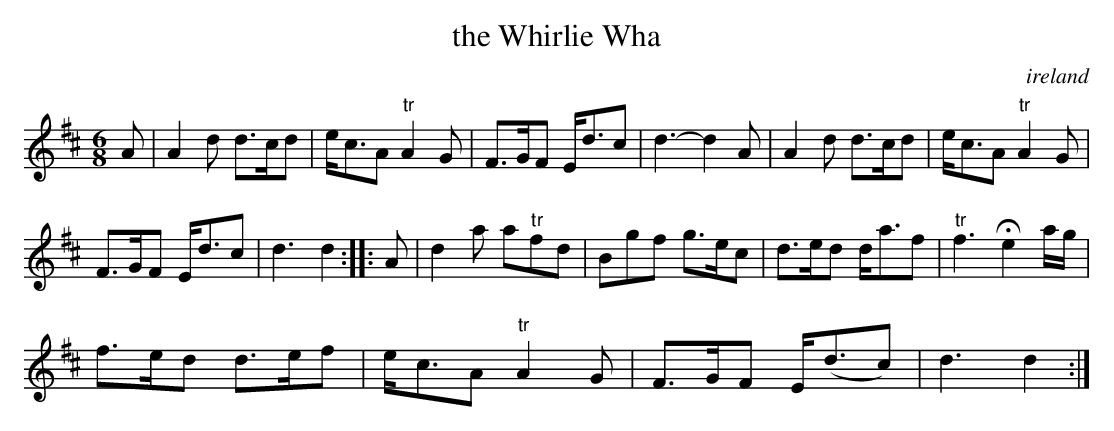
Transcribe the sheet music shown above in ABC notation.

X:1
T:the Whirlie Wha
O:ireland
M:6/8
K:D
A|\
A2d d>cd| e<cA "tr"A2G| \
F>GF E<dc| d3-d2A|\
A2d d>cd| e<cA "tr"A2G|
F>GF E<dc| d3 d2:: \
A|\
d2a a"tr"fd| Bgf g>ec| d>ed d<af| "tr"f3 He2a/g/|
f>ed d>ef| e<cA "tr"A2G| F>GF E<(dc)| d3 d2:|
